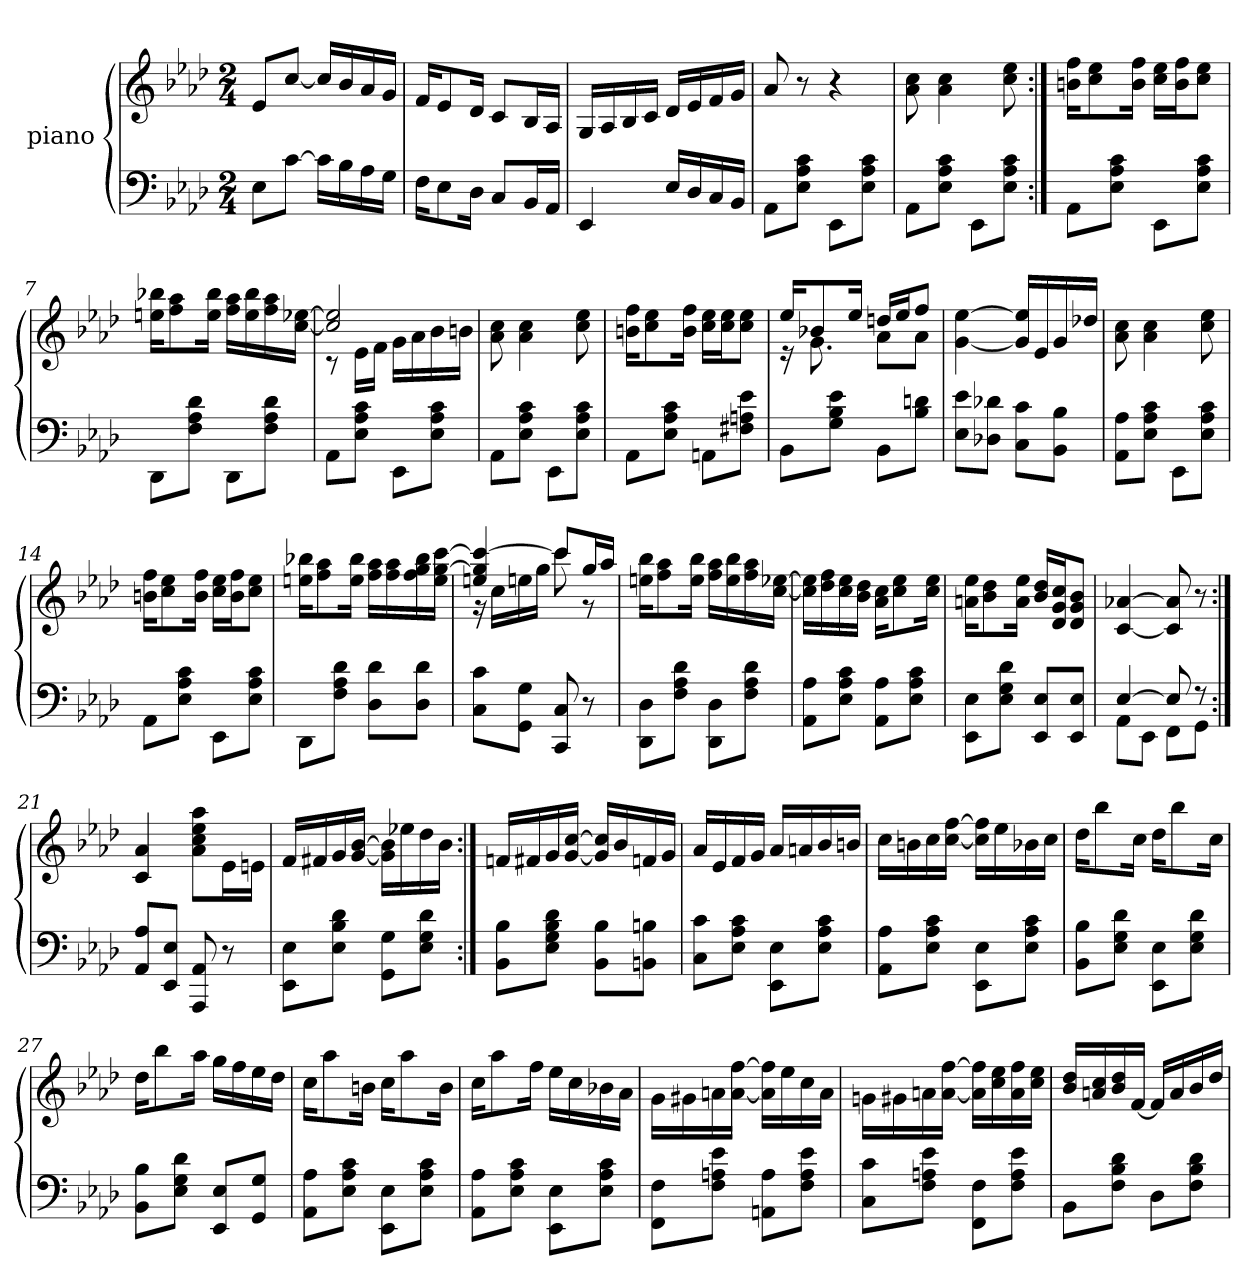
**kern	**kern
*part2	*part1
*staff2	*staff1
*I"piano	*I"piano
*clefF4	*clefG2
*k[b-e-a-d-]	*k[b-e-a-d-]
*M2/4	*M2/4
=1	=1
8E-L	8e-L
[8cJ	[8ccJ
16cLL]	16ccLL]
16B-	16b-
16A-	16a-
16GJJ	16gJJ
=2	=2
16FKL	16fKL
8E-	8e-
16D-Jk	16d-Jk
8CL	8cL
16BB-L	16B-L
16AA-JJ	16A-JJ
=3	=3
4EE-	16GLL
.	16A-
.	16B-
.	16cJJ
16E-LL	16d-LL
16D-	16e-
16C	16f
16BB-JJ	16gJJ
=4	=4
8AA-L	8a-
8c 8A- 8E-J	8r
8EE-L	4r
8c 8A- 8E-J	.
=5	=5
8AA-L	8cc 8a-
8c 8A- 8E-J	4cc 4a-
8EE-L	.
8c 8A- 8E-J	8ee- 8cc
=6:|!	=6:|!
8AA-L	16ff 16bnKL
.	8ee- 8cc
8c 8A- 8E-J	.
.	16ff 16bJk
8EE-L	16ee- 16ccLL
.	16ff 16bJ
8c 8A- 8E-J	8ee- 8ccJ
=7	=7
8DD-L	16bb-X 16eenKL
.	8aa- 8ff
8d- 8A- 8FJ	.
.	16bb- 16eeJk
8DD-L	16aa- 16ffLL
.	16bb- 16ee
8d- 8A- 8FJ	16aa- 16ff
.	[16ee-X [16ccJJ
=8	=8
*	*^
8AA-L	2ee-] 2cc]	8r
8c 8A- 8E-J	.	16e-LL
.	.	16fJJ
8EE-L	.	16gLL
.	.	16a-
8c 8A- 8E-J	.	16b-
.	.	16bnJJ
*	*v	*v
=9	=9
8AA-L	8cc 8a-
8c 8A- 8E-J	4cc 4a-
8EE-L	.
8c 8A- 8E-J	8ee- 8cc
=10	=10
8AA-L	16ff 16bnKL
.	8ee- 8cc
8c 8A- 8E-J	.
.	16ff 16bJk
8AAnL	16ee- 16ccLL
.	16ee- 16ccJ
8e- 8An 8F#XJ	8ee- 8ccJ
=11	=11
*	*^
8BB-L	16ee-KL	16r
.	8b-X	8.g
8e- 8B- 8GJ	.	.
.	16ee-Jk	.
8BB-L	16ddnLL	8a-L
.	16ee-J	.
8dn 8B-J	8ffJ	8a-J
*	*v	*v
=12	=12
8e- 8E-L	[4ee- [4g
8d-X 8D-XJ	.
8c 8CL	16ee-] 16g]LL
.	16e-
8B- 8BB-J	16g
.	16dd-XJJ
=13	=13
8A- 8AA-L	8cc 8a-
8c 8A- 8E-J	4cc 4a-
8EE-L	.
8c 8A- 8E-J	8ee- 8cc
=14	=14
8AA-L	16ff 16bnKL
.	8ee- 8cc
8c 8A- 8E-J	.
.	16ff 16bJk
8EE-L	16ee- 16ccLL
.	16ff 16bJ
8c 8A- 8E-J	8ee- 8ccJ
=15	=15
8DD-L	16bb-X 16eenKL
.	8aa- 8ff
8d- 8A- 8FJ	.
.	16bb- 16eeJk
8d- 8D-L	16aa- 16ffLL
.	16aa- 16ff
8d- 8D-J	16bb- 16gg 16ff
.	[16ccc [16gg 16eeJJ
=16	=16
*	*^
8c 8CL	4ccc_ 4gg] 4een	16r
.	.	16ccLL
8G 8GGJ	.	16een
.	.	16ggJJ
8C 8CC	8cccL	8ccc]
8r	16ggL	8r
.	16aa-JJ	.
*	*v	*v
=17	=17
8D- 8DD-L	16bb- 16eenKL
.	8aa- 8ff
8d- 8A- 8FJ	.
.	16bb- 16eeJk
8D- 8DD-L	16aa- 16ffLL
.	16bb- 16ee
8d- 8A- 8FJ	16aa- 16ff
.	[16ee-X [16ccJJ
=18	=18
8A- 8AA-L	16ee-] 16cc]LL
.	16ff 16dd-
8c 8A- 8E-J	16ee- 16cc
.	16dd- 16b-JJ
8A- 8AA-L	16cc 16a-KL
.	8ee- 8cc
8c 8A- 8E-J	.
.	16ee- 16ccJk
=19	=19
8E- 8EE-L	16ee- 16anKL
.	8dd- 8b-
8d- 8G 8E-J	.
.	16ee- 16aJk
8E- 8EE-L	16dd- 16b-LL
.	16cc 16g 16d-J
8E- 8EE-J	8b- 8g 8d-J
=20	=20
*^	*
[4E-	8AA-L	[4a-X [4c
.	8EE-J	.
8E-]	8FFL	8a-] 8c]
8r	8GGJ	8r
*v	*v	*
=21:|!	=21:|!
8A- 8AA-L	4a- 4c
8E- 8EE-J	.
8AA- 8AAA-	8aa- 8ee- 8cc 8a-L
8r	16e-L
.	16enJJ
=22	=22
8E- 8EE-L	16fLL
.	16f#X
8d- 8B- 8E-J	16g
.	[16b- [16gJJ
8G 8GGL	16b-] 16g]LL
.	16ee-X
8d- 8G 8E-J	16dd-
.	16b-JJ
=23:|!	=23:|!
8B- 8BB-L	16fnLL
.	16f#X
8d- 8B- 8G 8E-J	16g
.	[16cc [16gJJ
8B- 8BB-L	16cc] 16g]LL
.	16b-
8Bn 8BBnJ	16fn
.	16gJJ
=24	=24
8c 8CL	16a-LL
.	16e-
8c 8A- 8E-J	16f
.	16gJJ
8E- 8EE-L	16a-LL
.	16an
8c 8A- 8E-J	16b-
.	16bnJJ
=25	=25
8A- 8AA-L	16ccLL
.	16bn
8c 8A- 8E-J	16cc
.	[16ff [16ccJJ
8E- 8EE-L	16ff] 16cc]LL
.	16ee-
8c 8A- 8E-J	16b-X
.	16ccJJ
=26	=26
8B- 8BB-L	16dd-KL
.	8bb-
8d- 8G 8E-J	.
.	16ccJk
8E- 8EE-L	16dd-KL
.	8bb-
8d- 8G 8E-J	.
.	16ccJk
=27	=27
8B- 8BB-L	16dd-KL
.	8bb-
8d- 8G 8E-J	.
.	16aa-Jk
8E- 8EE-L	16ggLL
.	16ff
8G 8GGJ	16ee-
.	16dd-JJ
=28	=28
8A- 8AA-L	16ccKL
.	8aa-
8c 8A- 8E-J	.
.	16bnJk
8E- 8EE-L	16ccKL
.	8aa-
8c 8A- 8E-J	.
.	16bJk
=29	=29
8A- 8AA-L	16ccKL
.	8aa-
8c 8A- 8E-J	.
.	16ffJk
8E- 8EE-L	16ee-LL
.	16cc
8c 8A- 8E-J	16b-X
.	16a-JJ
=30	=30
8F 8FFL	16gLL
.	16g#X
8e- 8An 8FJ	16an
.	[16ff [16aJJ
8A 8AAnL	16ff] 16a]LL
.	16ee-
8e- 8A 8FJ	16cc
.	16aJJ
=31	=31
8c 8CL	16gnLL
.	16g#X
8e- 8An 8FJ	16an
.	[16ff [16aJJ
8F 8FFL	16ff] 16a]LL
.	16ee- 16cc
8e- 8A 8FJ	16ff 16a
.	16ee- 16ccJJ
=32	=32
8BB-L	16dd- 16b-LL
.	16cc 16an
8d- 8B- 8FJ	16dd- 16b-
.	[16fJJ
8D-L	16fLL]
.	16a
8d- 8B- 8FJ	16b-
.	16dd-JJ
=	=
*-	*-
